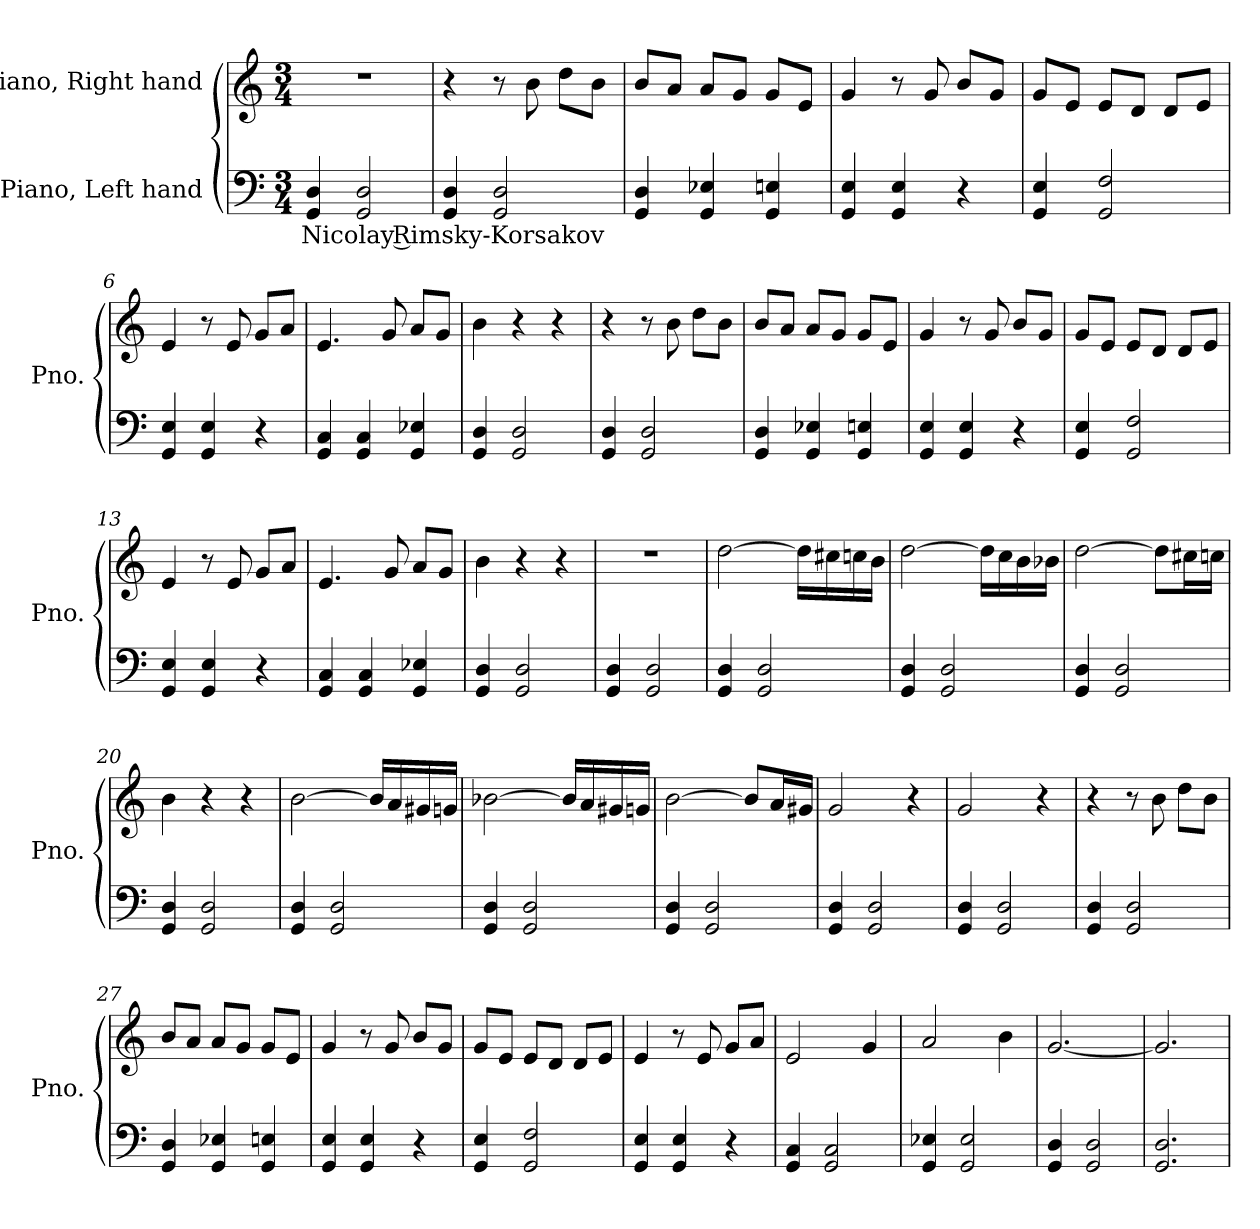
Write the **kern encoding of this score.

**kern	**text	**kern
*part2	*part2	*part1
*staff2	*staff2	*staff1
*I"Piano, Left hand	*	*I"Piano, Right hand
*I'Pno.	*	*I'Pno.
*clefF4	*	*clefG2
*k[]	*	*k[]
*M3/4	*	*M3/4
*MM100	*	*MM100
=1	=1	=1
!	!LO:LY:b	!
4GG/ 4D/	Nicolay Rimsky-Korsakov	2.r
2GG/ 2D/	.	.
=2	=2	=2
4GG/ 4D/	.	4r
2GG/ 2D/	.	8r
.	.	8b\
.	.	8dd\L
.	.	8b\J
=3	=3	=3
4GG/ 4D/	.	8b/L
.	.	8a/J
4GG/ 4E-X/	.	8a/L
.	.	8g/J
4GG/ 4En/	.	8g/L
.	.	8e/J
=4	=4	=4
4GG/ 4E/	.	4g/
4GG/ 4E/	.	8r
.	.	8g/
4r	.	8b/L
.	.	8g/J
!!LO:LB:g=z
=5	=5	=5
4GG/ 4E/	.	8g/L
.	.	8e/J
2GG/ 2F/	.	8e/L
.	.	8d/J
.	.	8d/L
.	.	8e/J
=6	=6	=6
4GG/ 4E/	.	4e/
4GG/ 4E/	.	8r
.	.	8e/
4r	.	8g/L
.	.	8a/J
=7	=7	=7
4GG/ 4C/	.	4.e/
4GG/ 4C/	.	.
.	.	8g/
4GG/ 4E-X/	.	8a/L
.	.	8g/J
=8	=8	=8
4GG/ 4D/	.	4b\
2GG/ 2D/	.	4r
.	.	4r
=9	=9	=9
4GG/ 4D/	.	4r
2GG/ 2D/	.	8r
.	.	8b\
.	.	8dd\L
.	.	8b\J
=10	=10	=10
4GG/ 4D/	.	8b/L
.	.	8a/J
4GG/ 4E-X/	.	8a/L
.	.	8g/J
4GG/ 4En/	.	8g/L
.	.	8e/J
=11	=11	=11
4GG/ 4E/	.	4g/
4GG/ 4E/	.	8r
.	.	8g/
4r	.	8b/L
.	.	8g/J
!!LO:LB:g=z
=12	=12	=12
4GG/ 4E/	.	8g/L
.	.	8e/J
2GG/ 2F/	.	8e/L
.	.	8d/J
.	.	8d/L
.	.	8e/J
=13	=13	=13
4GG/ 4E/	.	4e/
4GG/ 4E/	.	8r
.	.	8e/
4r	.	8g/L
.	.	8a/J
=14	=14	=14
4GG/ 4C/	.	4.e/
4GG/ 4C/	.	.
.	.	8g/
4GG/ 4E-X/	.	8a/L
.	.	8g/J
=15	=15	=15
4GG/ 4D/	.	4b\
2GG/ 2D/	.	4r
.	.	4r
=16	=16	=16
4GG/ 4D/	.	2.r
2GG/ 2D/	.	.
=17	=17	=17
4GG/ 4D/	.	[2dd\
2GG/ 2D/	.	.
.	.	16dd\LL]
.	.	16cc#X\
.	.	16ccn\
.	.	16b\JJ
=18	=18	=18
4GG/ 4D/	.	[2dd\
2GG/ 2D/	.	.
.	.	16dd\LL]
.	.	16cc\
.	.	16b\
.	.	16b-X\JJ
!!LO:LB:g=z
=19	=19	=19
4GG/ 4D/	.	[2dd\
2GG/ 2D/	.	.
.	.	8dd\L]
.	.	16cc#X\L
.	.	16ccn\JJ
=20	=20	=20
4GG/ 4D/	.	4b\
2GG/ 2D/	.	4r
.	.	4r
=21	=21	=21
4GG/ 4D/	.	[2b\
2GG/ 2D/	.	.
.	.	16b/LL]
.	.	16a/
.	.	16g#X/
.	.	16gn/JJ
=22	=22	=22
4GG/ 4D/	.	[2b-X\
2GG/ 2D/	.	.
.	.	16b-/LL]
.	.	16a/
.	.	16g#X/
.	.	16gn/JJ
=23	=23	=23
4GG/ 4D/	.	[2b\
2GG/ 2D/	.	.
.	.	8b/L]
.	.	16a/L
.	.	16g#X/JJ
=24	=24	=24
4GG/ 4D/	.	2g/
2GG/ 2D/	.	.
.	.	4r
=25	=25	=25
4GG/ 4D/	.	2g/
2GG/ 2D/	.	.
.	.	4r
=26	=26	=26
4GG/ 4D/	.	4r
2GG/ 2D/	.	8r
.	.	8b\
.	.	8dd\L
.	.	8b\J
!!LO:LB:g=z
=27	=27	=27
4GG/ 4D/	.	8b/L
.	.	8a/J
4GG/ 4E-X/	.	8a/L
.	.	8g/J
4GG/ 4En/	.	8g/L
.	.	8e/J
=28	=28	=28
4GG/ 4E/	.	4g/
4GG/ 4E/	.	8r
.	.	8g/
4r	.	8b/L
.	.	8g/J
=29	=29	=29
4GG/ 4E/	.	8g/L
.	.	8e/J
2GG/ 2F/	.	8e/L
.	.	8d/J
.	.	8d/L
.	.	8e/J
=30	=30	=30
4GG/ 4E/	.	4e/
4GG/ 4E/	.	8r
.	.	8e/
4r	.	8g/L
.	.	8a/J
=31	=31	=31
4GG/ 4C/	.	2e/
2GG/ 2C/	.	.
.	.	4g/
=32	=32	=32
4GG/ 4E-X/	.	2a/
2GG/ 2E-/	.	.
.	.	4b\
=33	=33	=33
4GG/ 4D/	.	[2.g/
2GG/ 2D/	.	.
=34	=34	=34
2.GG/ 2.D/	.	2.g/]
=	=	=
*-	*-	*-
